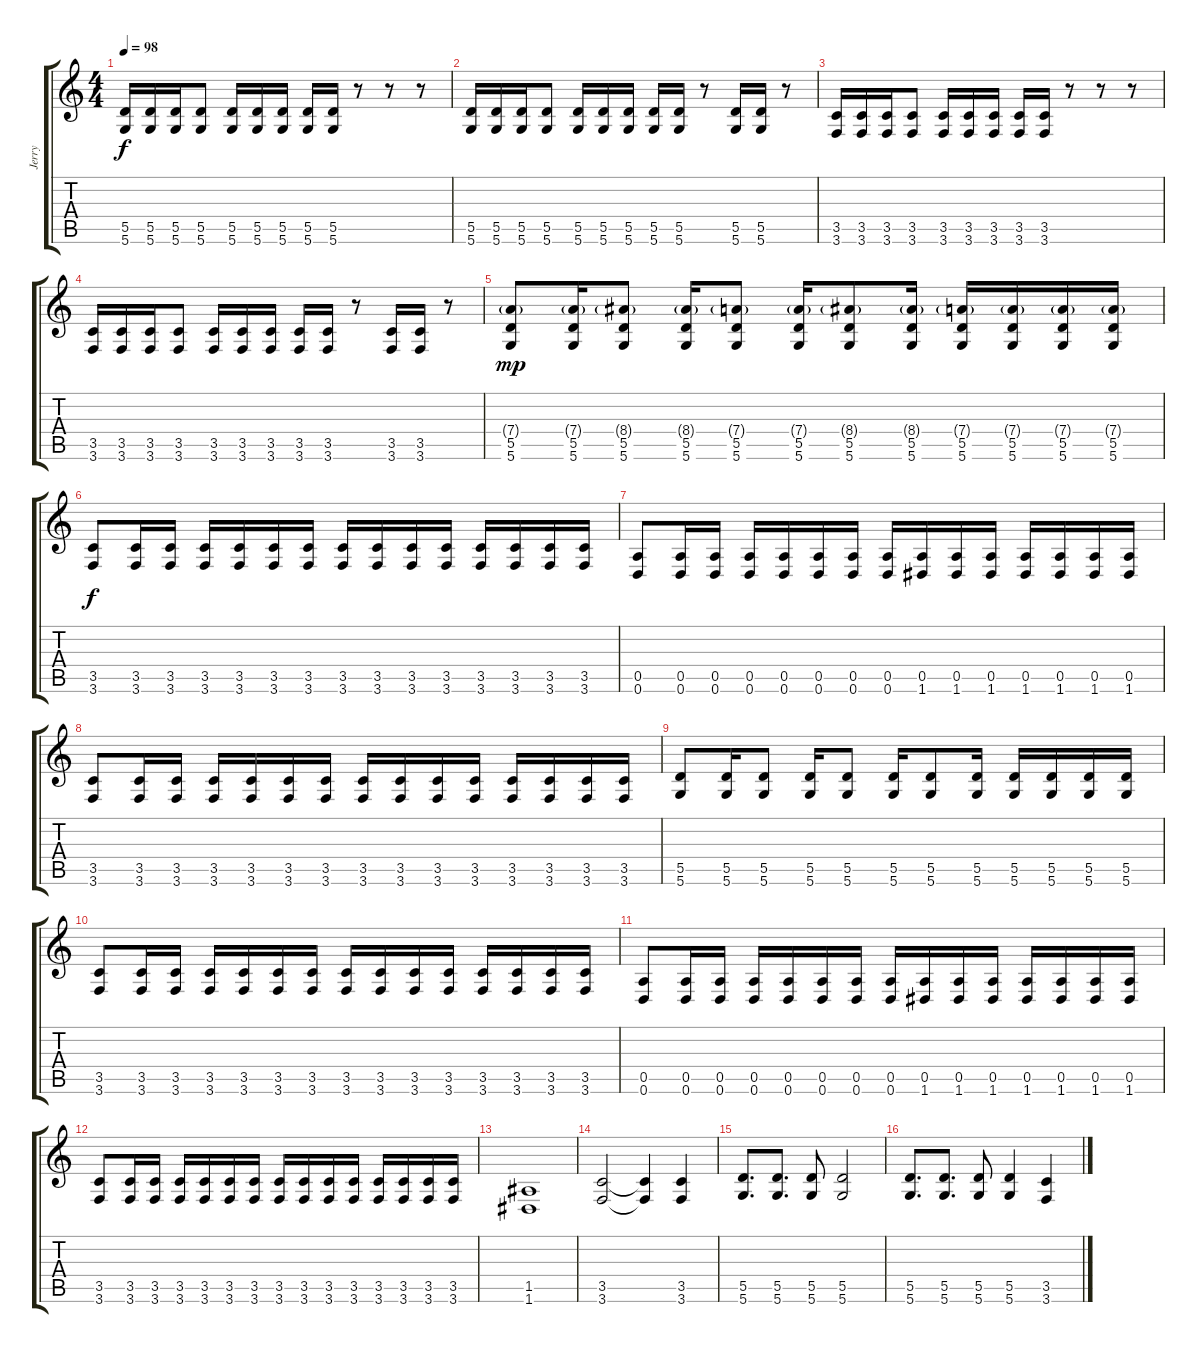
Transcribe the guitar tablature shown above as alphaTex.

\track ("Jerry" "Jerry") {instrument distortionguitar}
\staff {score tabs}
\tuning (E4 B3 G3 D3 A2 D2) {hide}
\ts (4 4)
\tempo 98
\clef g2
\ks c
(5.5 5.6).16{dy f} (5.5 5.6).16 (5.5 5.6).16 (5.5 5.6).8 (5.5 5.6).16 (5.5 5.6).16 (5.5 5.6).16 (5.5 5.6).16 (5.5 5.6).16 r.8 r.8 r.8 |
(5.5 5.6).16 (5.5 5.6).16 (5.5 5.6).16 (5.5 5.6).8 (5.5 5.6).16 (5.5 5.6).16 (5.5 5.6).16 (5.5 5.6).16 (5.5 5.6).16 r.8 (5.5 5.6).16 (5.5 5.6).16 r.8 |
(3.5 3.6).16 (3.5 3.6).16 (3.5 3.6).16 (3.5 3.6).8 (3.5 3.6).16 (3.5 3.6).16 (3.5 3.6).16 (3.5 3.6).16 (3.5 3.6).16 r.8 r.8 r.8 |
(3.5 3.6).16 (3.5 3.6).16 (3.5 3.6).16 (3.5 3.6).8 (3.5 3.6).16 (3.5 3.6).16 (3.5 3.6).16 (3.5 3.6).16 (3.5 3.6).16 r.8 (3.5 3.6).16 (3.5 3.6).16 r.8 |
(7.4{g} 5.5 5.6).8{dy mp} (7.4{g} 5.5 5.6).16 (8.4{g} 5.5 5.6).8 (8.4{g} 5.5 5.6).16 (7.4{g} 5.5 5.6).8 (7.4{g} 5.5 5.6).16 (8.4{g} 5.5 5.6).8 (8.4{g} 5.5 5.6).16 (7.4{g} 5.5 5.6).16 (7.4{g} 5.5 5.6).16 (7.4{g} 5.5 5.6).16 (7.4{g} 5.5 5.6).16 |
(3.5 3.6).8{dy f} (3.5 3.6).16 (3.5 3.6).16 (3.5 3.6).16 (3.5 3.6).16 (3.5 3.6).16 (3.5 3.6).16 (3.5 3.6).16 (3.5 3.6).16 (3.5 3.6).16 (3.5 3.6).16 (3.5 3.6).16 (3.5 3.6).16 (3.5 3.6).16 (3.5 3.6).16 |
(0.5 0.6).8 (0.5 0.6).16 (0.5 0.6).16 (0.5 0.6).16 (0.5 0.6).16 (0.5 0.6).16 (0.5 0.6).16 (0.5 0.6).16 (0.5 1.6).16 (0.5 1.6).16 (0.5 1.6).16 (0.5 1.6).16 (0.5 1.6).16 (0.5 1.6).16 (0.5 1.6).16 |
(3.5 3.6).8 (3.5 3.6).16 (3.5 3.6).16 (3.5 3.6).16 (3.5 3.6).16 (3.5 3.6).16 (3.5 3.6).16 (3.5 3.6).16 (3.5 3.6).16 (3.5 3.6).16 (3.5 3.6).16 (3.5 3.6).16 (3.5 3.6).16 (3.5 3.6).16 (3.5 3.6).16 |
(5.5 5.6).8 (5.5 5.6).16 (5.5 5.6).8 (5.5 5.6).16 (5.5 5.6).8 (5.5 5.6).16 (5.5 5.6).8 (5.5 5.6).16 (5.5 5.6).16 (5.5 5.6).16 (5.5 5.6).16 (5.5 5.6).16 |
(3.5 3.6).8 (3.5 3.6).16 (3.5 3.6).16 (3.5 3.6).16 (3.5 3.6).16 (3.5 3.6).16 (3.5 3.6).16 (3.5 3.6).16 (3.5 3.6).16 (3.5 3.6).16 (3.5 3.6).16 (3.5 3.6).16 (3.5 3.6).16 (3.5 3.6).16 (3.5 3.6).16 |
(0.5 0.6).8 (0.5 0.6).16 (0.5 0.6).16 (0.5 0.6).16 (0.5 0.6).16 (0.5 0.6).16 (0.5 0.6).16 (0.5 0.6).16 (0.5 1.6).16 (0.5 1.6).16 (0.5 1.6).16 (0.5 1.6).16 (0.5 1.6).16 (0.5 1.6).16 (0.5 1.6).16 |
(3.5 3.6).8 (3.5 3.6).16 (3.5 3.6).16 (3.5 3.6).16 (3.5 3.6).16 (3.5 3.6).16 (3.5 3.6).16 (3.5 3.6).16 (3.5 3.6).16 (3.5 3.6).16 (3.5 3.6).16 (3.5 3.6).16 (3.5 3.6).16 (3.5 3.6).16 (3.5 3.6).16 |
(1.5 1.6).1 |
(3.5 3.6).2 (3.5{t} 3.6{t}).4 (3.5 3.6).4 |
(5.5 5.6).8{d} (5.5 5.6).8{d} (5.5 5.6).8 (5.5 5.6).2 |
(5.5 5.6).8{d} (5.5 5.6).8{d} (5.5 5.6).8 (5.5 5.6).4 (3.5 3.6).4
